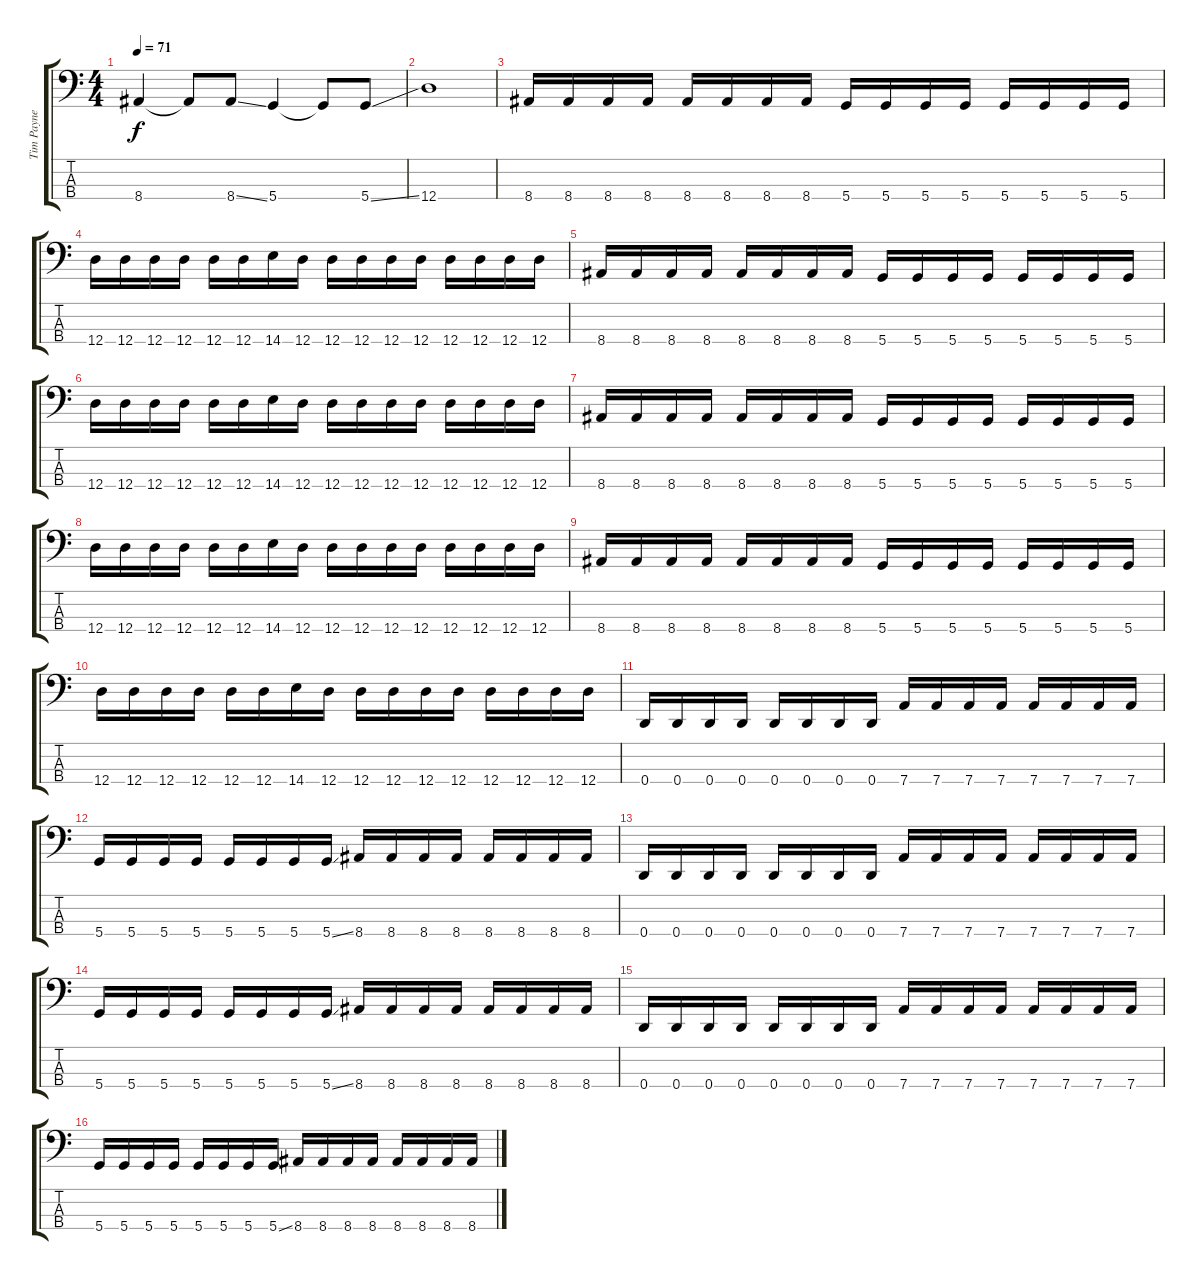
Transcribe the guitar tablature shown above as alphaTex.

\track ("Tim Payne (Bass)" "Tim Payne ") {instrument electricbasspick}
\staff {score tabs}
\tuning (G2 D2 A1 D1) {hide}
\ts (4 4)
\tempo 71
\clef f4
\ks c
8.4.4{dy f} 8.4{t}.8 8.4{ss}.8 5.4.4 5.4{t}.8 5.4{ss}.8 |
12.4.1 |
8.4.16 8.4.16 8.4.16 8.4.16 8.4.16 8.4.16 8.4.16 8.4.16 5.4.16 5.4.16 5.4.16 5.4.16 5.4.16 5.4.16 5.4.16 5.4.16 |
12.4.16 12.4.16 12.4.16 12.4.16 12.4.16 12.4.16 14.4.16 12.4.16 12.4.16 12.4.16 12.4.16 12.4.16 12.4.16 12.4.16 12.4.16 12.4.16 |
8.4.16 8.4.16 8.4.16 8.4.16 8.4.16 8.4.16 8.4.16 8.4.16 5.4.16 5.4.16 5.4.16 5.4.16 5.4.16 5.4.16 5.4.16 5.4.16 |
12.4.16 12.4.16 12.4.16 12.4.16 12.4.16 12.4.16 14.4.16 12.4.16 12.4.16 12.4.16 12.4.16 12.4.16 12.4.16 12.4.16 12.4.16 12.4.16 |
8.4.16 8.4.16 8.4.16 8.4.16 8.4.16 8.4.16 8.4.16 8.4.16 5.4.16 5.4.16 5.4.16 5.4.16 5.4.16 5.4.16 5.4.16 5.4.16 |
12.4.16 12.4.16 12.4.16 12.4.16 12.4.16 12.4.16 14.4.16 12.4.16 12.4.16 12.4.16 12.4.16 12.4.16 12.4.16 12.4.16 12.4.16 12.4.16 |
8.4.16 8.4.16 8.4.16 8.4.16 8.4.16 8.4.16 8.4.16 8.4.16 5.4.16 5.4.16 5.4.16 5.4.16 5.4.16 5.4.16 5.4.16 5.4.16 |
12.4.16 12.4.16 12.4.16 12.4.16 12.4.16 12.4.16 14.4.16 12.4.16 12.4.16 12.4.16 12.4.16 12.4.16 12.4.16 12.4.16 12.4.16 12.4.16 |
0.4.16 0.4.16 0.4.16 0.4.16 0.4.16 0.4.16 0.4.16 0.4.16 7.4.16 7.4.16 7.4.16 7.4.16 7.4.16 7.4.16 7.4.16 7.4.16 |
5.4.16 5.4.16 5.4.16 5.4.16 5.4.16 5.4.16 5.4.16 5.4{ss}.16 8.4.16 8.4.16 8.4.16 8.4.16 8.4.16 8.4.16 8.4.16 8.4.16 |
0.4.16 0.4.16 0.4.16 0.4.16 0.4.16 0.4.16 0.4.16 0.4.16 7.4.16 7.4.16 7.4.16 7.4.16 7.4.16 7.4.16 7.4.16 7.4.16 |
5.4.16 5.4.16 5.4.16 5.4.16 5.4.16 5.4.16 5.4.16 5.4{ss}.16 8.4.16 8.4.16 8.4.16 8.4.16 8.4.16 8.4.16 8.4.16 8.4.16 |
0.4.16 0.4.16 0.4.16 0.4.16 0.4.16 0.4.16 0.4.16 0.4.16 7.4.16 7.4.16 7.4.16 7.4.16 7.4.16 7.4.16 7.4.16 7.4.16 |
5.4.16 5.4.16 5.4.16 5.4.16 5.4.16 5.4.16 5.4.16 5.4{ss}.16 8.4.16 8.4.16 8.4.16 8.4.16 8.4.16 8.4.16 8.4.16 8.4.16
